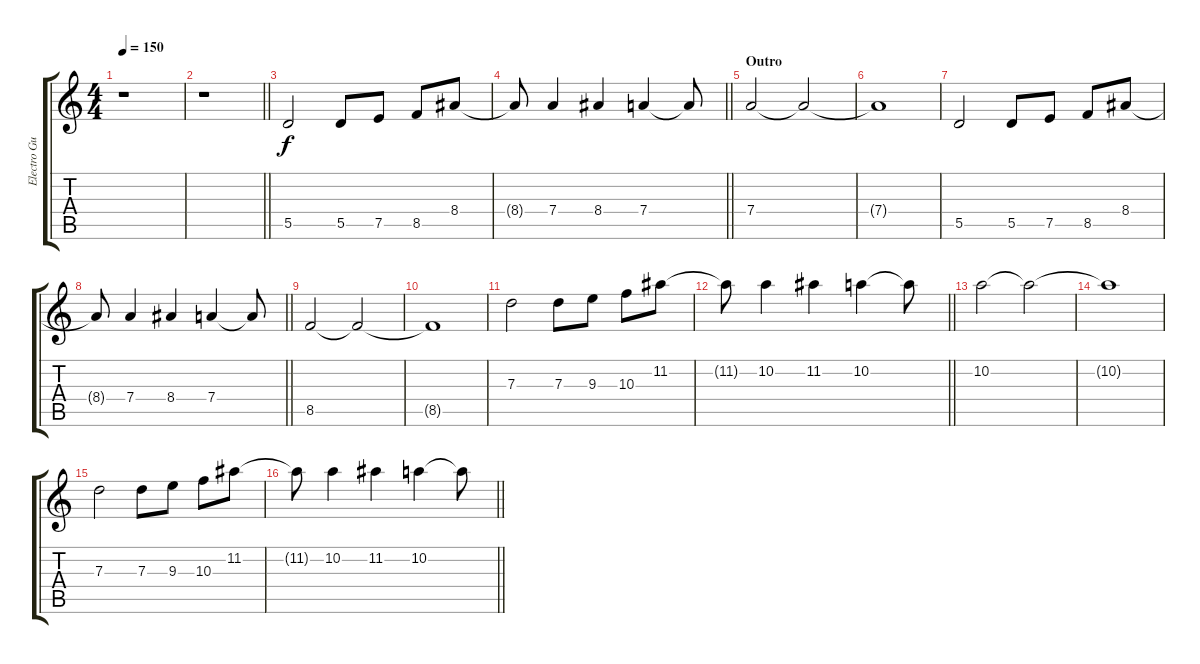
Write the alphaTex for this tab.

\track ("Electro Guitar 2" "Electro Gu") {instrument overdrivenguitar}
\staff {score tabs}
\tuning (E4 B3 G3 D3 A2 E2) {hide}
\ts (4 4)
\tempo 150
\clef g2
\ks c
r.1{dy f} |
\barLineRight lightlight
r.1 |
5.5.2{volume 13} 5.5.8 7.5.8 8.5.8 8.4.8 |
\barLineRight lightlight
8.4{t}.8 7.4.4 8.4.4 7.4.4 7.4{t}.8 |
\section ("" "Outro")
7.4.2 7.4{t}.2 |
7.4{t}.1 |
5.5.2 5.5.8 7.5.8 8.5.8 8.4.8 |
\barLineRight lightlight
8.4{t}.8 7.4.4 8.4.4 7.4.4 7.4{t}.8 |
8.5.2 8.5{t}.2 |
8.5{t}.1 |
7.3.2 7.3.8 9.3.8 10.3.8 11.2.8 |
\barLineRight lightlight
11.2{t}.8 10.2.4 11.2.4 10.2.4 10.2{t}.8 |
10.2.2 10.2{t}.2 |
10.2{t}.1 |
7.3.2 7.3.8 9.3.8 10.3.8 11.2.8 |
\barLineRight lightlight
11.2{t}.8 10.2.4 11.2.4 10.2.4 10.2{t}.8
